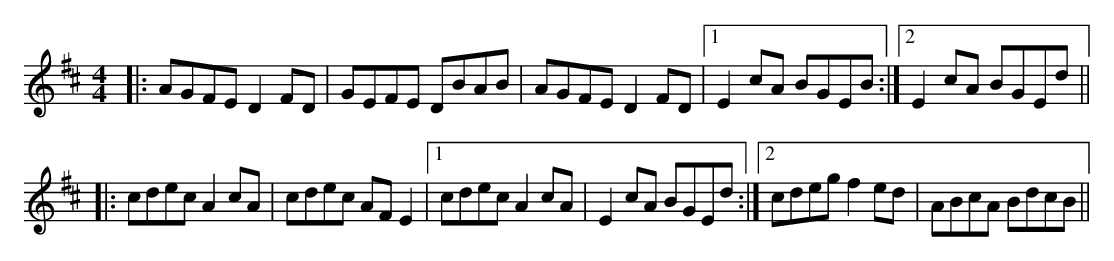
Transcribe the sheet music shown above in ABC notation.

X:1
M:4/4
K:D
|:AGFE D2 FD|GEFE DBAB|AGFE D2 FD|1 E2 cA BGEB:|2 E2 cA BGEd||
|:cdec A2 cA|cdec AF E2|1 cdec A2 cA|E2 cA BGEd:|2 cdeg f2 ed|ABcA BdcB||
